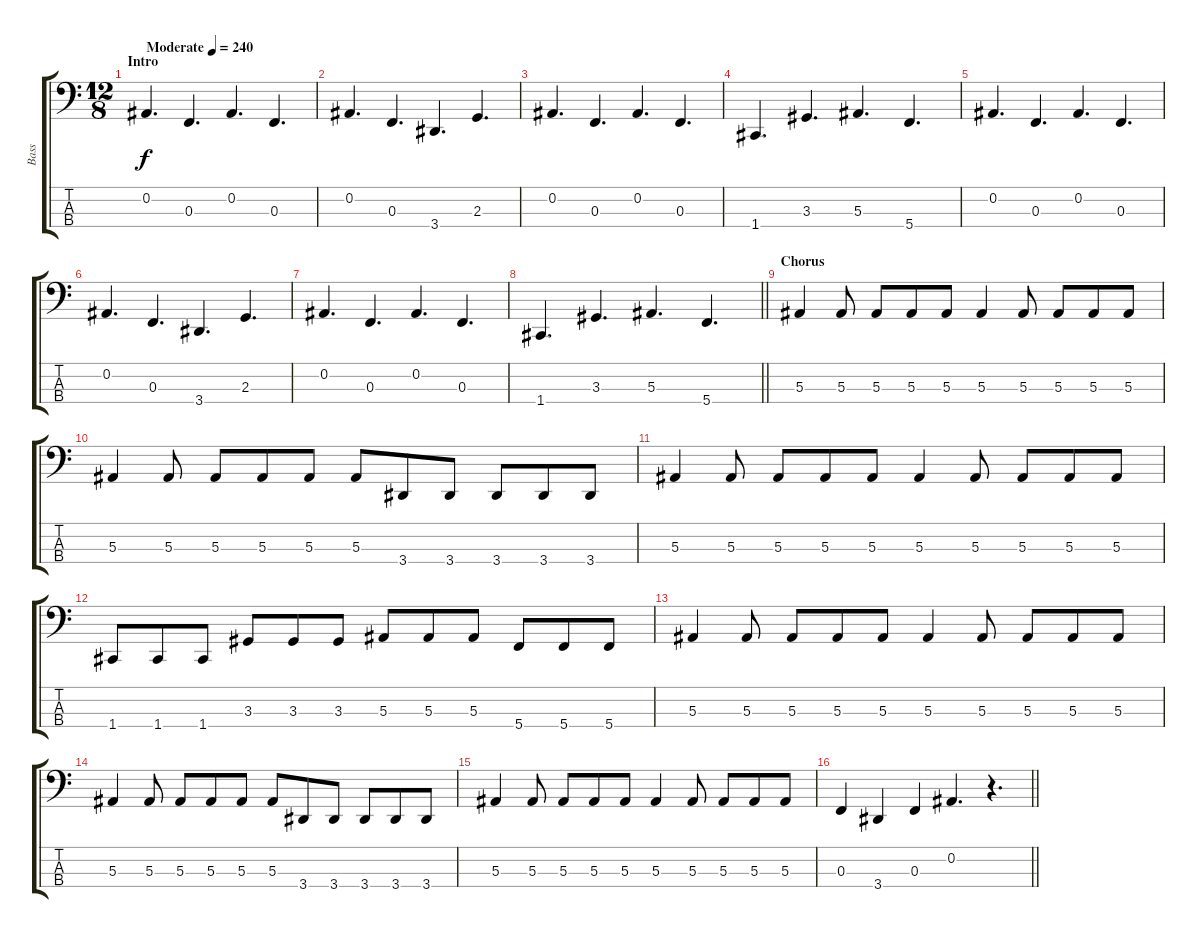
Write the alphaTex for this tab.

\track ("Bass" "Bass") {instrument electricbasspick}
\staff {score tabs}
\tuning (Eb2 Bb1 F1 C1) {hide}
\ts (12 8)
\section ("" "Intro")
\tempo (240 "Moderate")
\clef f4
\ks c
0.2.4{d dy f instrument electricbasspick} 0.3.4{d} 0.2.4{d} 0.3.4{d} |
0.2.4{d} 0.3.4{d} 3.4.4{d} 2.3.4{d} |
0.2.4{d} 0.3.4{d} 0.2.4{d} 0.3.4{d} |
1.4.4{d} 3.3.4{d} 5.3.4{d} 5.4.4{d} |
0.2.4{d} 0.3.4{d} 0.2.4{d} 0.3.4{d} |
0.2.4{d} 0.3.4{d} 3.4.4{d} 2.3.4{d} |
0.2.4{d} 0.3.4{d} 0.2.4{d} 0.3.4{d} |
\barLineRight lightlight
1.4.4{d} 3.3.4{d} 5.3.4{d} 5.4.4{d} |
\section ("" "Chorus")
5.3.4 5.3.8 5.3.8 5.3.8 5.3.8 5.3.4 5.3.8 5.3.8 5.3.8 5.3.8 |
5.3.4 5.3.8 5.3.8 5.3.8 5.3.8 5.3.8 3.4.8 3.4.8 3.4.8 3.4.8 3.4.8 |
5.3.4 5.3.8 5.3.8 5.3.8 5.3.8 5.3.4 5.3.8 5.3.8 5.3.8 5.3.8 |
1.4.8 1.4.8 1.4.8 3.3.8 3.3.8 3.3.8 5.3.8 5.3.8 5.3.8 5.4.8 5.4.8 5.4.8 |
5.3.4 5.3.8 5.3.8 5.3.8 5.3.8 5.3.4 5.3.8 5.3.8 5.3.8 5.3.8 |
5.3.4 5.3.8 5.3.8 5.3.8 5.3.8 5.3.8 3.4.8 3.4.8 3.4.8 3.4.8 3.4.8 |
5.3.4 5.3.8 5.3.8 5.3.8 5.3.8 5.3.4 5.3.8 5.3.8 5.3.8 5.3.8 |
\barLineRight lightlight
0.3.4 3.4.4 0.3.4 0.2.4{d} r.4{d}
